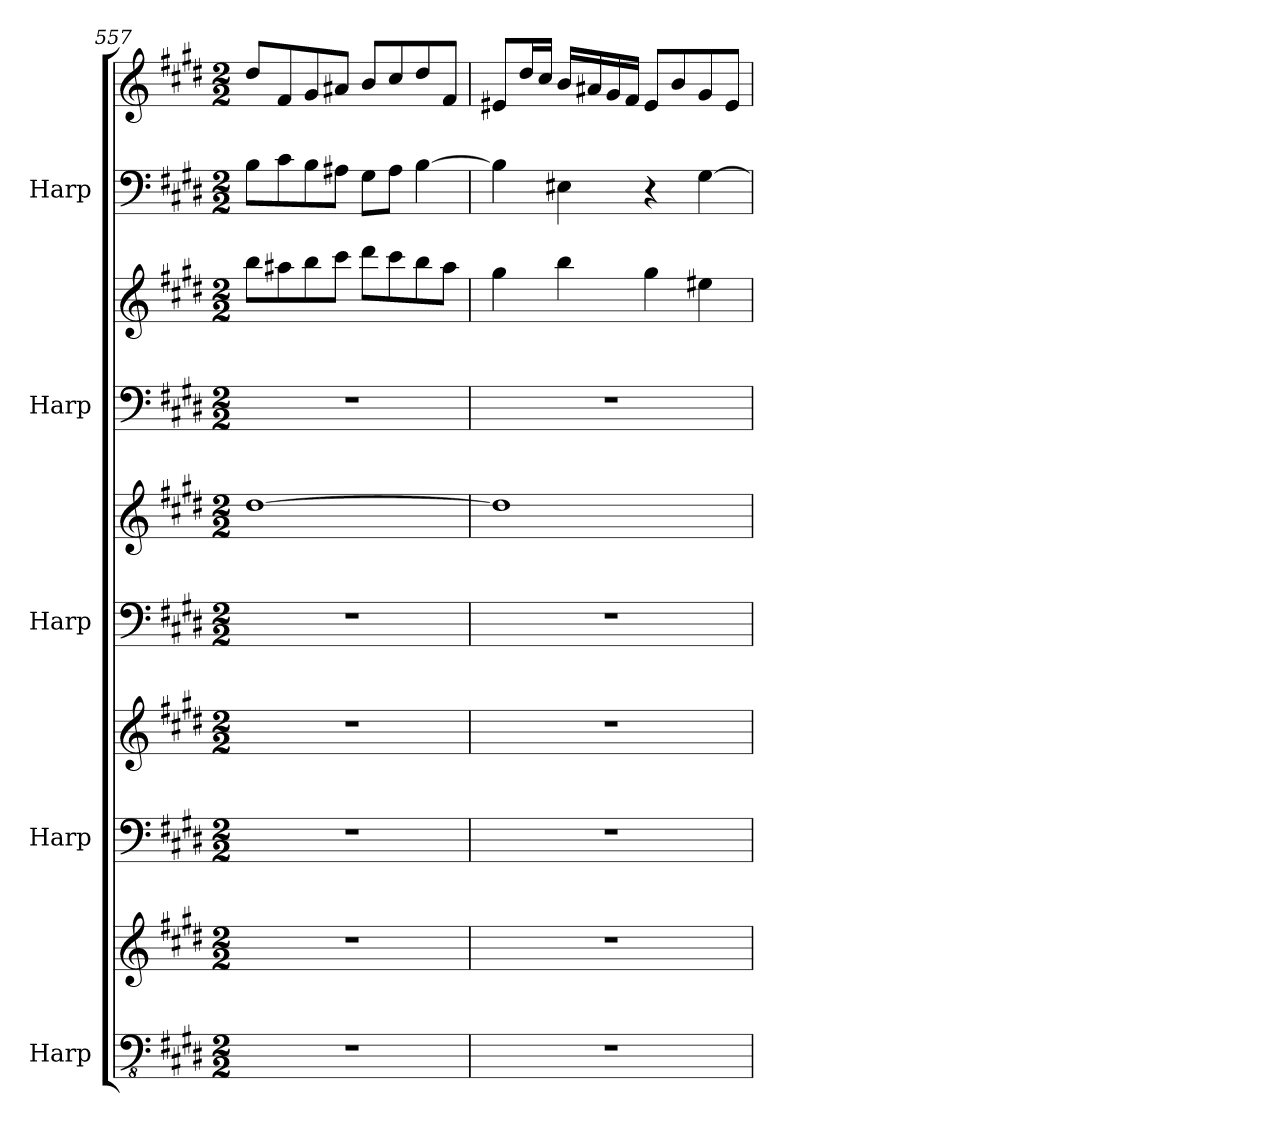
**kern	**kern	**kern	**kern	**kern	**kern	**kern	**kern	**kern	**kern
*part5	*part5	*part4	*part4	*part3	*part3	*part2	*part2	*part1	*part1
*staff10	*staff9	*staff8	*staff7	*staff6	*staff5	*staff4	*staff3	*staff2	*staff1
*I"Harp	*	*I"Harp	*	*I"Harp	*	*I"Harp	*	*I"Harp	*
*I'Hp	*	*I'Hp	*	*I'Hp	*	*I'Hp	*	*I'Hp	*
!!LO:PB:g=z
*clefFv4	*clefG2	*clefF4	*clefG2	*clefF4	*clefG2	*clefF4	*clefG2	*clefF4	*clefG2
*k[f#c#g#d#]	*k[f#c#g#d#]	*k[f#c#g#d#]	*k[f#c#g#d#]	*k[f#c#g#d#]	*k[f#c#g#d#]	*k[f#c#g#d#]	*k[f#c#g#d#]	*k[f#c#g#d#]	*k[f#c#g#d#]
*M2/2	*M2/2	*M2/2	*M2/2	*M2/2	*M2/2	*M2/2	*M2/2	*M2/2	*M2/2
=557	=557	=557	=557	=557	=557	=557	=557	=557	=557
1r	1r	1r	1r	1r	[1dd#	1r	8bb\L	8B\L	8dd#/L
.	.	.	.	.	.	.	8aa#X\	8c#\	8f#/
.	.	.	.	.	.	.	8bb\	8B\	8g#/
.	.	.	.	.	.	.	8ccc#\J	8A#X\J	8a#X/J
.	.	.	.	.	.	.	8ddd#\L	8G#\L	8b/L
.	.	.	.	.	.	.	8ccc#\	8A#\J	8cc#/
.	.	.	.	.	.	.	8bb\	[4B\	8dd#/
.	.	.	.	.	.	.	8aa#\J	.	8f#/J
=558	=558	=558	=558	=558	=558	=558	=558	=558	=558
1r	1r	1r	1r	1r	1dd#]	1r	4gg#\	4B\]	8e#X/L
.	.	.	.	.	.	.	.	.	16dd#/L
.	.	.	.	.	.	.	.	.	16cc#/JJ
.	.	.	.	.	.	.	4bb\	4E#X\	16b/LL
.	.	.	.	.	.	.	.	.	16a#X/
.	.	.	.	.	.	.	.	.	16g#/
.	.	.	.	.	.	.	.	.	16f#/JJ
.	.	.	.	.	.	.	4gg#\	4r	8e#/L
.	.	.	.	.	.	.	.	.	8b/
.	.	.	.	.	.	.	4ee#X\	[4G#\	8g#/
.	.	.	.	.	.	.	.	.	8e#/J
=	=	=	=	=	=	=	=	=	=
*-	*-	*-	*-	*-	*-	*-	*-	*-	*-
